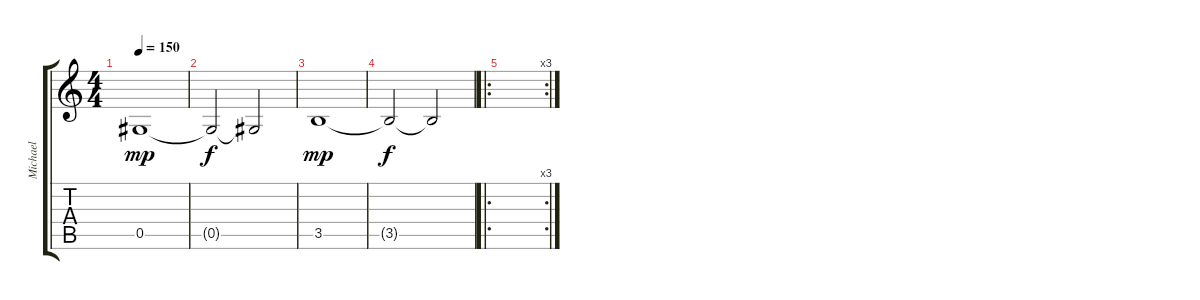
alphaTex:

\track ("Michael" "Michael") {instrument slapbass1}
\staff {score tabs}
\tuning (Eb4 Bb3 Gb3 Db3 Ab2 Eb2) {hide}
\ts (4 4)
\tempo 150
\clef g2
\ks c
0.5.1{dy mp} |
0.5{t}.2{dy f} 0.5{t}.2 |
3.5.1{dy mp} |
3.5{t}.2{dy f} 3.5{t}.2 |
\ro
\rc 3
